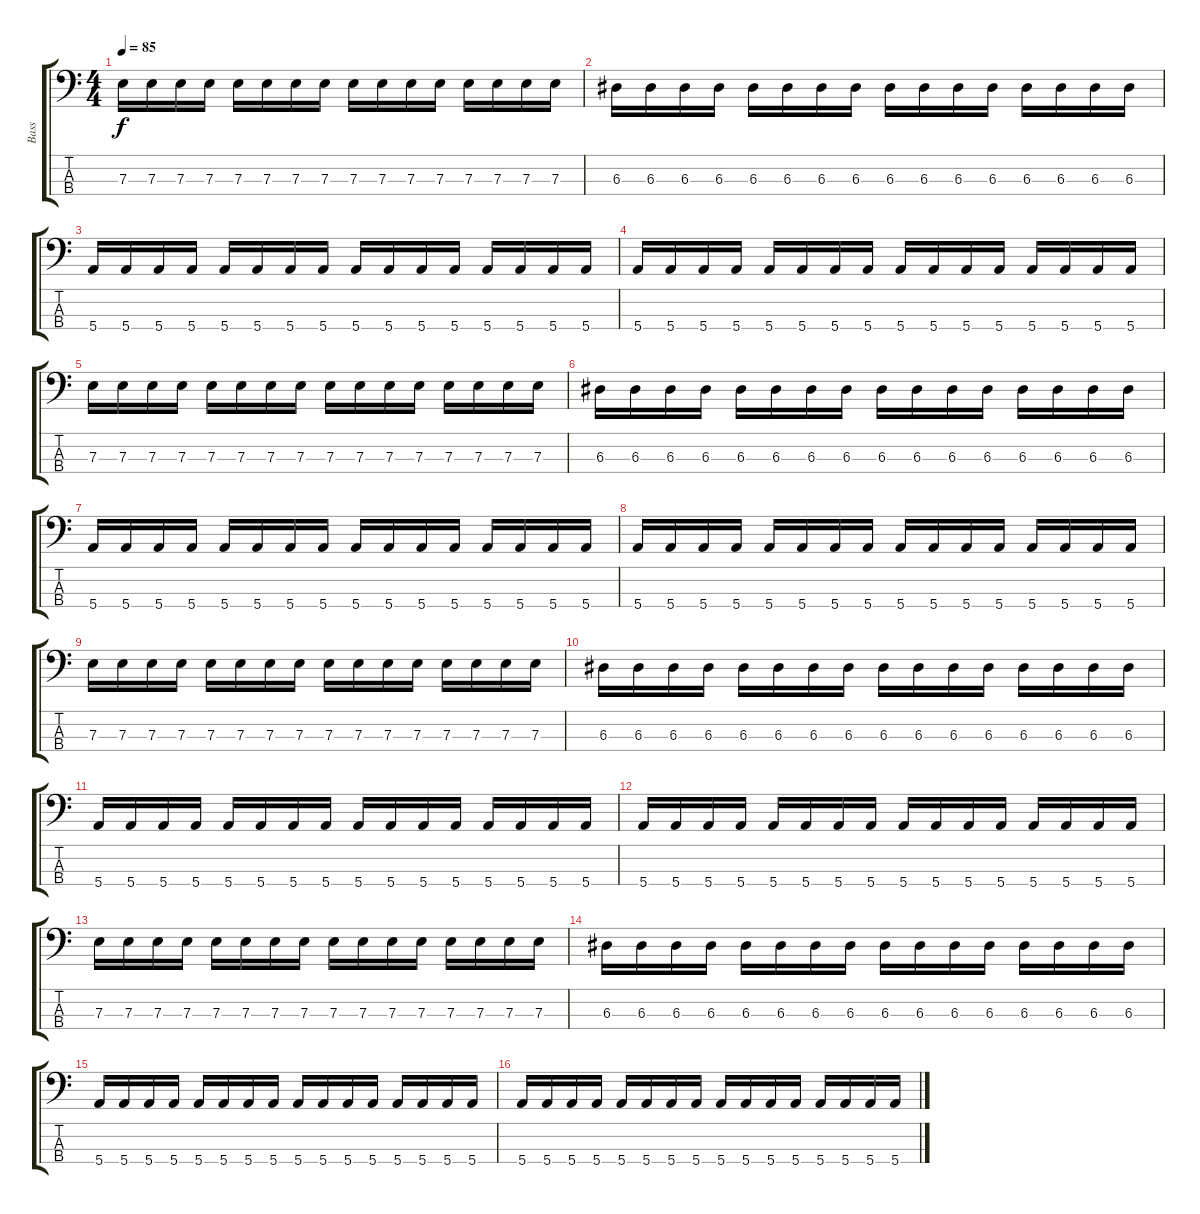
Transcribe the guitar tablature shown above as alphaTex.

\track ("Bass" "Bass") {instrument electricbassfinger}
\staff {score tabs}
\tuning (G2 D2 A1 E1) {hide}
\ts (4 4)
\tempo 85
\clef f4
\ks c
7.3.16{dy f} 7.3.16 7.3.16 7.3.16 7.3.16 7.3.16 7.3.16 7.3.16 7.3.16 7.3.16 7.3.16 7.3.16 7.3.16 7.3.16 7.3.16 7.3.16 |
6.3.16 6.3.16 6.3.16 6.3.16 6.3.16 6.3.16 6.3.16 6.3.16 6.3.16 6.3.16 6.3.16 6.3.16 6.3.16 6.3.16 6.3.16 6.3.16 |
5.4.16 5.4.16 5.4.16 5.4.16 5.4.16 5.4.16 5.4.16 5.4.16 5.4.16 5.4.16 5.4.16 5.4.16 5.4.16 5.4.16 5.4.16 5.4.16 |
5.4.16 5.4.16 5.4.16 5.4.16 5.4.16 5.4.16 5.4.16 5.4.16 5.4.16 5.4.16 5.4.16 5.4.16 5.4.16 5.4.16 5.4.16 5.4.16 |
7.3.16 7.3.16 7.3.16 7.3.16 7.3.16 7.3.16 7.3.16 7.3.16 7.3.16 7.3.16 7.3.16 7.3.16 7.3.16 7.3.16 7.3.16 7.3.16 |
6.3.16 6.3.16 6.3.16 6.3.16 6.3.16 6.3.16 6.3.16 6.3.16 6.3.16 6.3.16 6.3.16 6.3.16 6.3.16 6.3.16 6.3.16 6.3.16 |
5.4.16 5.4.16 5.4.16 5.4.16 5.4.16 5.4.16 5.4.16 5.4.16 5.4.16 5.4.16 5.4.16 5.4.16 5.4.16 5.4.16 5.4.16 5.4.16 |
5.4.16 5.4.16 5.4.16 5.4.16 5.4.16 5.4.16 5.4.16 5.4.16 5.4.16 5.4.16 5.4.16 5.4.16 5.4.16 5.4.16 5.4.16 5.4.16 |
7.3.16 7.3.16 7.3.16 7.3.16 7.3.16 7.3.16 7.3.16 7.3.16 7.3.16 7.3.16 7.3.16 7.3.16 7.3.16 7.3.16 7.3.16 7.3.16 |
6.3.16 6.3.16 6.3.16 6.3.16 6.3.16 6.3.16 6.3.16 6.3.16 6.3.16 6.3.16 6.3.16 6.3.16 6.3.16 6.3.16 6.3.16 6.3.16 |
5.4.16 5.4.16 5.4.16 5.4.16 5.4.16 5.4.16 5.4.16 5.4.16 5.4.16 5.4.16 5.4.16 5.4.16 5.4.16 5.4.16 5.4.16 5.4.16 |
5.4.16 5.4.16 5.4.16 5.4.16 5.4.16 5.4.16 5.4.16 5.4.16 5.4.16 5.4.16 5.4.16 5.4.16 5.4.16 5.4.16 5.4.16 5.4.16 |
7.3.16 7.3.16 7.3.16 7.3.16 7.3.16 7.3.16 7.3.16 7.3.16 7.3.16 7.3.16 7.3.16 7.3.16 7.3.16 7.3.16 7.3.16 7.3.16 |
6.3.16 6.3.16 6.3.16 6.3.16 6.3.16 6.3.16 6.3.16 6.3.16 6.3.16 6.3.16 6.3.16 6.3.16 6.3.16 6.3.16 6.3.16 6.3.16 |
5.4.16 5.4.16 5.4.16 5.4.16 5.4.16 5.4.16 5.4.16 5.4.16 5.4.16 5.4.16 5.4.16 5.4.16 5.4.16 5.4.16 5.4.16 5.4.16 |
5.4.16 5.4.16 5.4.16 5.4.16 5.4.16 5.4.16 5.4.16 5.4.16 5.4.16 5.4.16 5.4.16 5.4.16 5.4.16 5.4.16 5.4.16 5.4.16
